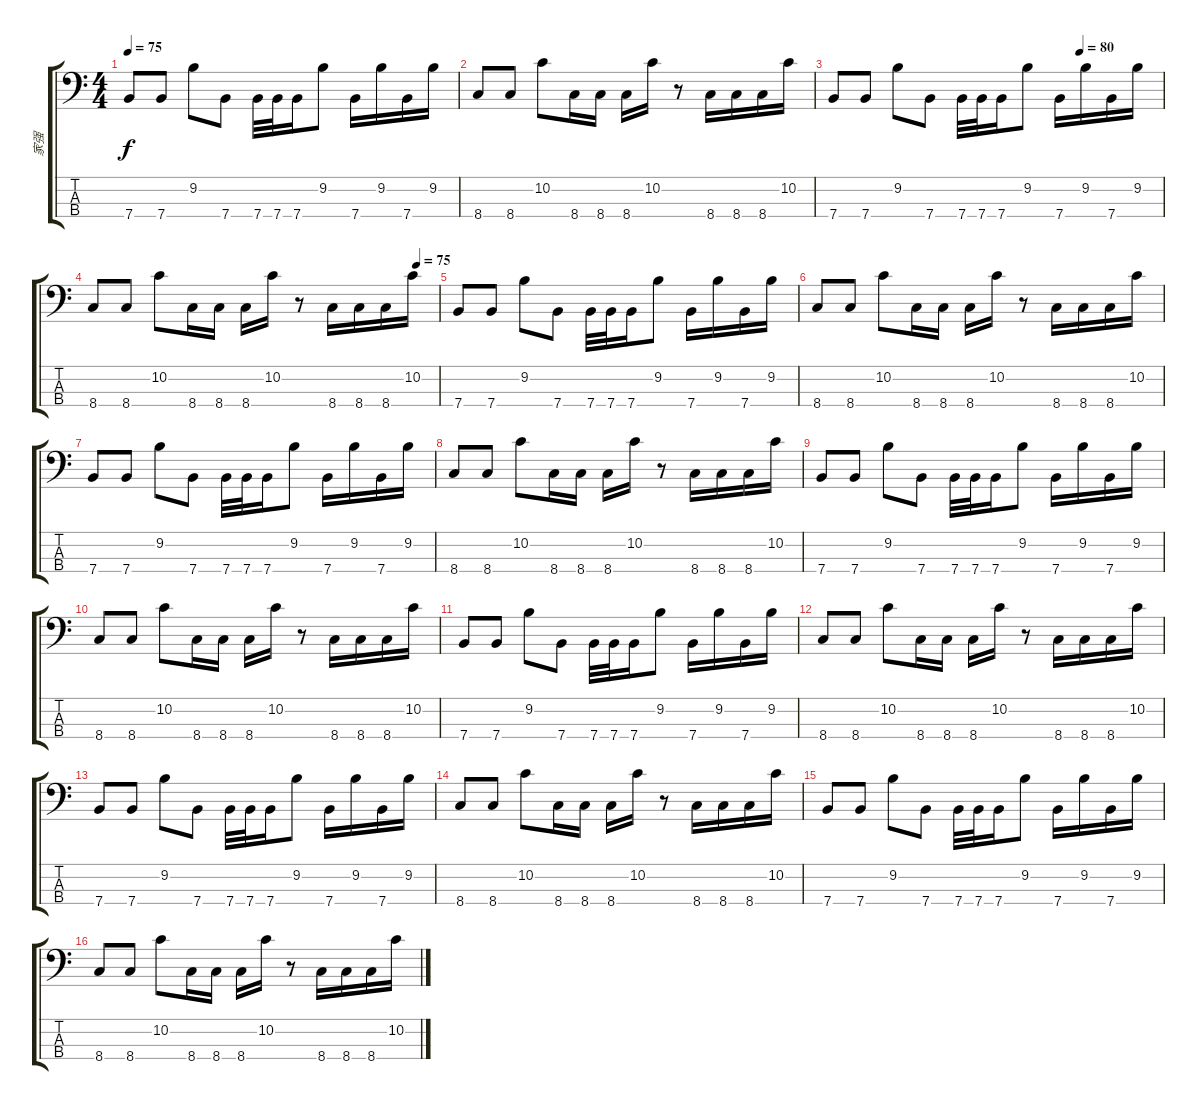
\track ("家强" "家强") {instrument electricbasspick}
\staff {score tabs}
\tuning (G2 D2 A1 E1) {hide}
\ts (4 4)
\tempo 75
\clef f4
\ks c
7.4.8{dy f} 7.4.8 9.2.8 7.4.8 7.4.32 7.4.32 7.4.16 9.2.8 7.4.16 9.2.16 7.4.16 9.2.16 |
8.4.8{instrument slapbass1} 8.4.8 10.2.8 8.4.16 8.4.16 8.4.16 10.2.16 r.8 8.4.16 8.4.16 8.4.16 10.2.16 |
\tempo (80 0.75)
7.4.8 7.4.8 9.2.8 7.4.8 7.4.32 7.4.32 7.4.16 9.2.8 7.4.16 9.2.16 7.4.16 9.2.16 |
\tempo (75 0.9375)
8.4.8{instrument slapbass1} 8.4.8 10.2.8 8.4.16 8.4.16 8.4.16 10.2.16 r.8 8.4.16 8.4.16 8.4.16 10.2.16 |
7.4.8 7.4.8 9.2.8 7.4.8 7.4.32 7.4.32 7.4.16 9.2.8 7.4.16 9.2.16 7.4.16 9.2.16 |
8.4.8{instrument slapbass1} 8.4.8 10.2.8 8.4.16 8.4.16 8.4.16 10.2.16 r.8 8.4.16 8.4.16 8.4.16 10.2.16 |
7.4.8 7.4.8 9.2.8 7.4.8 7.4.32 7.4.32 7.4.16 9.2.8 7.4.16 9.2.16 7.4.16 9.2.16 |
8.4.8{instrument slapbass1} 8.4.8 10.2.8 8.4.16 8.4.16 8.4.16 10.2.16 r.8 8.4.16 8.4.16 8.4.16 10.2.16 |
7.4.8 7.4.8 9.2.8 7.4.8 7.4.32 7.4.32 7.4.16 9.2.8 7.4.16 9.2.16 7.4.16 9.2.16 |
8.4.8{instrument slapbass1} 8.4.8 10.2.8 8.4.16 8.4.16 8.4.16 10.2.16 r.8 8.4.16 8.4.16 8.4.16 10.2.16 |
7.4.8 7.4.8 9.2.8 7.4.8 7.4.32 7.4.32 7.4.16 9.2.8 7.4.16 9.2.16 7.4.16 9.2.16 |
8.4.8{instrument slapbass1} 8.4.8 10.2.8 8.4.16 8.4.16 8.4.16 10.2.16 r.8 8.4.16 8.4.16 8.4.16 10.2.16 |
7.4.8 7.4.8 9.2.8 7.4.8 7.4.32 7.4.32 7.4.16 9.2.8 7.4.16 9.2.16 7.4.16 9.2.16 |
8.4.8{instrument slapbass1} 8.4.8 10.2.8 8.4.16 8.4.16 8.4.16 10.2.16 r.8 8.4.16 8.4.16 8.4.16 10.2.16 |
7.4.8 7.4.8 9.2.8 7.4.8 7.4.32 7.4.32 7.4.16 9.2.8 7.4.16 9.2.16 7.4.16 9.2.16 |
8.4.8{instrument slapbass1} 8.4.8 10.2.8 8.4.16 8.4.16 8.4.16 10.2.16 r.8 8.4.16 8.4.16 8.4.16 10.2.16
